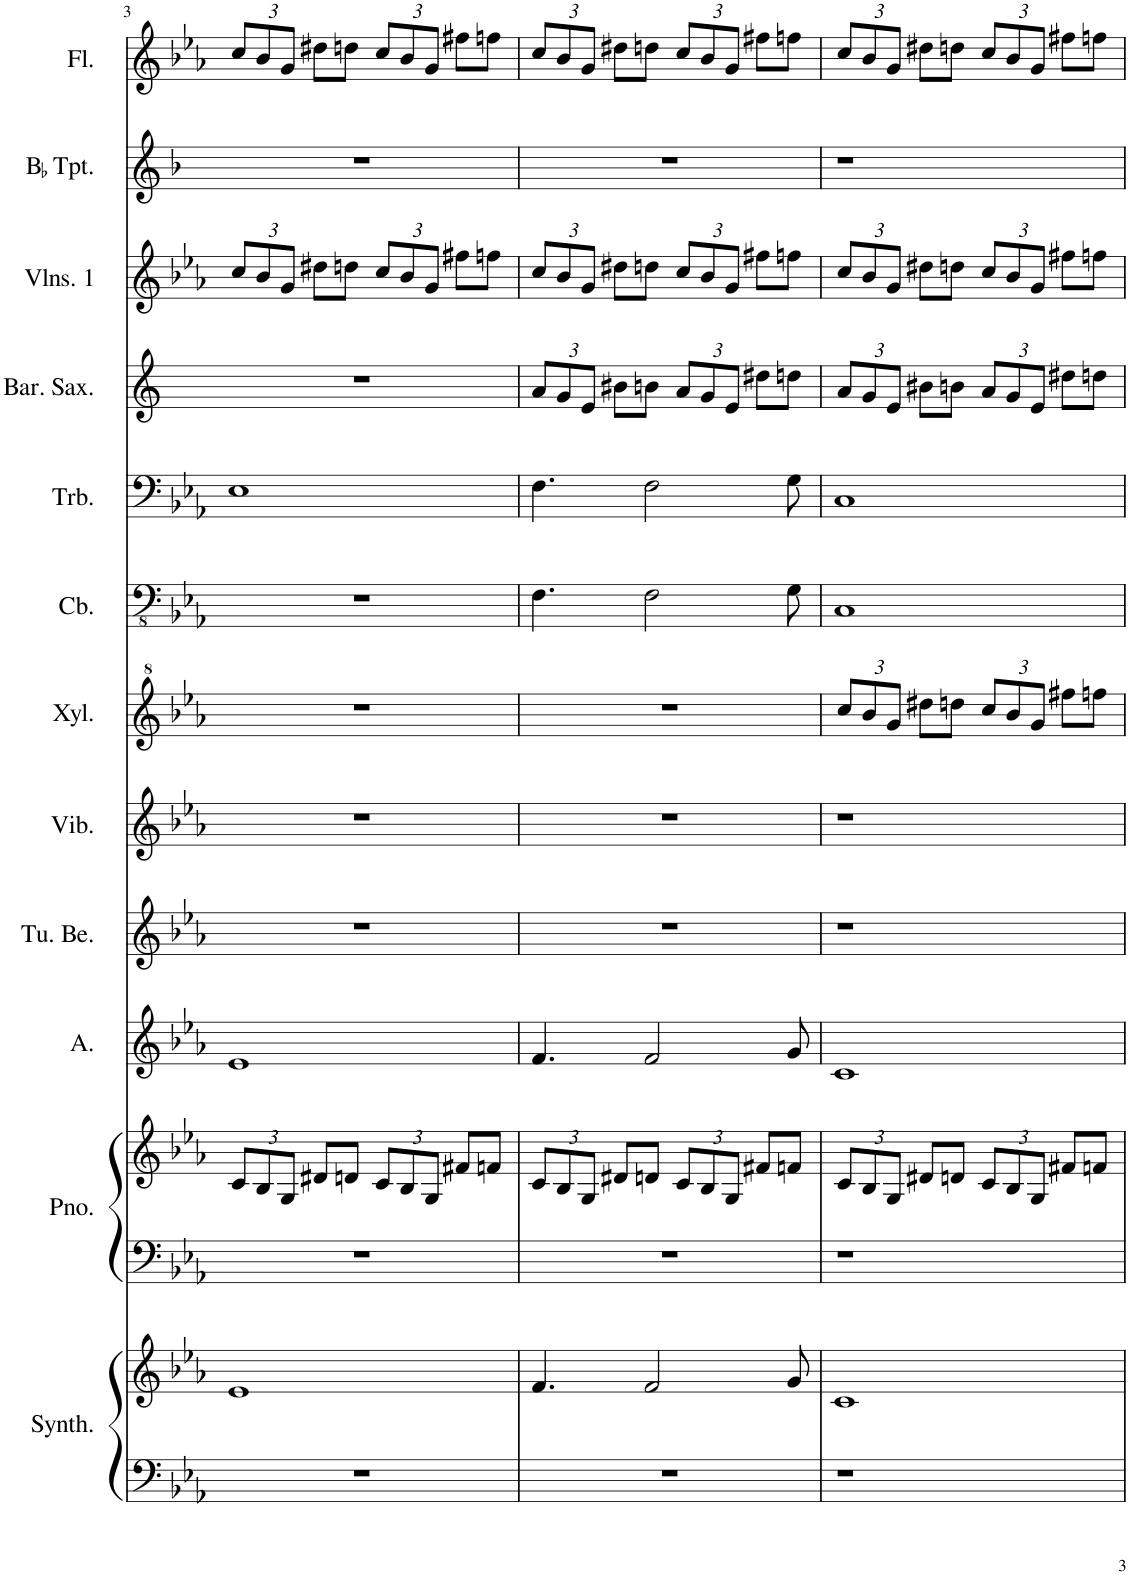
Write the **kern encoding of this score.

**kern	**kern	**kern	**kern	**kern	**kern	**kern	**kern	**kern	**kern	**kern	**kern	**kern	**kern
*part12	*part12	*part11	*part11	*part10	*part9	*part8	*part7	*part6	*part5	*part4	*part3	*part2	*part1
*staff14	*staff13	*staff12	*staff11	*staff10	*staff9	*staff8	*staff7	*staff6	*staff5	*staff4	*staff3	*staff2	*staff1
*I"Keyboard Synthesizer	*	*I"Piano	*	*I"Alto	*I"Tubular Bells	*I"Vibraphone	*I"Xylophone	*I"Contrabass	*I"Trombone	*I"Baritone Saxophone	*I"Violins 1	*I"BaccidentalFlat Trumpet	*I"Flute
*I'Synth.	*	*I'Pno.	*	*I'A.	*I'Tu. Be.	*I'Vib.	*I'Xyl.	*I'Cb.	*I'Trb.	*I'Bar. Sax.	*I'Vlns. 1	*I'BaccidentalFlat Tpt.	*I'Fl.
!!LO:PB:g=z
*clefF4	*clefG2	*clefF4	*clefG2	*clefG2	*clefG2	*clefG2	*clefG^2	*clefFv4	*clefF4	*clefG2	*clefG2	*clefG2	*clefG2
*	*	*	*	*	*	*	*	*Trd7c12	*	*Trd12c21	*	*Trd1c2	*
*k[b-e-a-]	*k[b-e-a-]	*k[b-e-a-]	*k[b-e-a-]	*k[b-e-a-]	*k[b-e-a-]	*k[b-e-a-]	*k[b-e-a-]	*k[b-e-a-]	*k[b-e-a-]	*k[]	*k[b-e-a-]	*k[b-]	*k[b-e-a-]
*M4/4	*M4/4	*M4/4	*M4/4	*M4/4	*M4/4	*M4/4	*M4/4	*M4/4	*M4/4	*M4/4	*M4/4	*M4/4	*M4/4
*	*	*	*Xbrackettup	*	*	*	*	*	*	*	*Xbrackettup	*	*Xbrackettup
=3	=3	=3	=3	=3	=3	=3	=3	=3	=3	=3	=3	=3	=3
1r	1e-	1r	12c/L	1e-	1r	1r	1r	1r	1E-	1r	12cc/L	1r	12cc/L
.	.	.	12B-/	.	.	.	.	.	.	.	12b-/	.	12b-/
.	.	.	12G/J	.	.	.	.	.	.	.	12g/J	.	12g/J
.	.	.	8d#X/L	.	.	.	.	.	.	.	8dd#X\L	.	8dd#X\L
.	.	.	8dn/J	.	.	.	.	.	.	.	8ddn\J	.	8ddn\J
.	.	.	12c/L	.	.	.	.	.	.	.	12cc/L	.	12cc/L
.	.	.	12B-/	.	.	.	.	.	.	.	12b-/	.	12b-/
.	.	.	12G/J	.	.	.	.	.	.	.	12g/J	.	12g/J
.	.	.	8f#X/L	.	.	.	.	.	.	.	8ff#X\L	.	8ff#X\L
.	.	.	8fn/J	.	.	.	.	.	.	.	8ffn\J	.	8ffn\J
=4	=4	=4	=4	=4	=4	=4	=4	=4	=4	=4	=4	=4	=4
*	*	*	*	*	*	*	*	*	*	*Xbrackettup	*	*	*
1r	4.f/	1r	12c/L	4.f/	1r	1r	1r	4.FF\	4.F\	12a/L	12cc/L	1r	12cc/L
.	.	.	12B-/	.	.	.	.	.	.	12g/	12b-/	.	12b-/
.	.	.	12G/J	.	.	.	.	.	.	12e/J	12g/J	.	12g/J
.	.	.	8d#X/L	.	.	.	.	.	.	8b#X\L	8dd#X\L	.	8dd#X\L
.	2f/	.	8dn/J	2f/	.	.	.	2FF\	2F\	8bn\J	8ddn\J	.	8ddn\J
.	.	.	12c/L	.	.	.	.	.	.	12a/L	12cc/L	.	12cc/L
.	.	.	12B-/	.	.	.	.	.	.	12g/	12b-/	.	12b-/
.	.	.	12G/J	.	.	.	.	.	.	12e/J	12g/J	.	12g/J
.	.	.	8f#X/L	.	.	.	.	.	.	8dd#X\L	8ff#X\L	.	8ff#X\L
.	8g/	.	8fn/J	8g/	.	.	.	8GG\	8G\	8ddn\J	8ffn\J	.	8ffn\J
=5	=5	=5	=5	=5	=5	=5	=5	=5	=5	=5	=5	=5	=5
*	*	*	*	*	*	*	*Xbrackettup	*	*	*	*	*	*
1r	1c	1r	12c/L	1c	1r	1r	12ccc/L	1CC	1C	12a/L	12cc/L	1r	12cc/L
.	.	.	12B-/	.	.	.	12bb-/	.	.	12g/	12b-/	.	12b-/
.	.	.	12G/J	.	.	.	12gg/J	.	.	12e/J	12g/J	.	12g/J
.	.	.	8d#X/L	.	.	.	8ddd#X\L	.	.	8b#X\L	8dd#X\L	.	8dd#X\L
.	.	.	8dn/J	.	.	.	8dddn\J	.	.	8bn\J	8ddn\J	.	8ddn\J
.	.	.	12c/L	.	.	.	12ccc/L	.	.	12a/L	12cc/L	.	12cc/L
.	.	.	12B-/	.	.	.	12bb-/	.	.	12g/	12b-/	.	12b-/
.	.	.	12G/J	.	.	.	12gg/J	.	.	12e/J	12g/J	.	12g/J
.	.	.	8f#X/L	.	.	.	8fff#X\L	.	.	8dd#X\L	8ff#X\L	.	8ff#X\L
.	.	.	8fn/J	.	.	.	8fffn\J	.	.	8ddn\J	8ffn\J	.	8ffn\J
=	=	=	=	=	=	=	=	=	=	=	=	=	=
*-	*-	*-	*-	*-	*-	*-	*-	*-	*-	*-	*-	*-	*-
